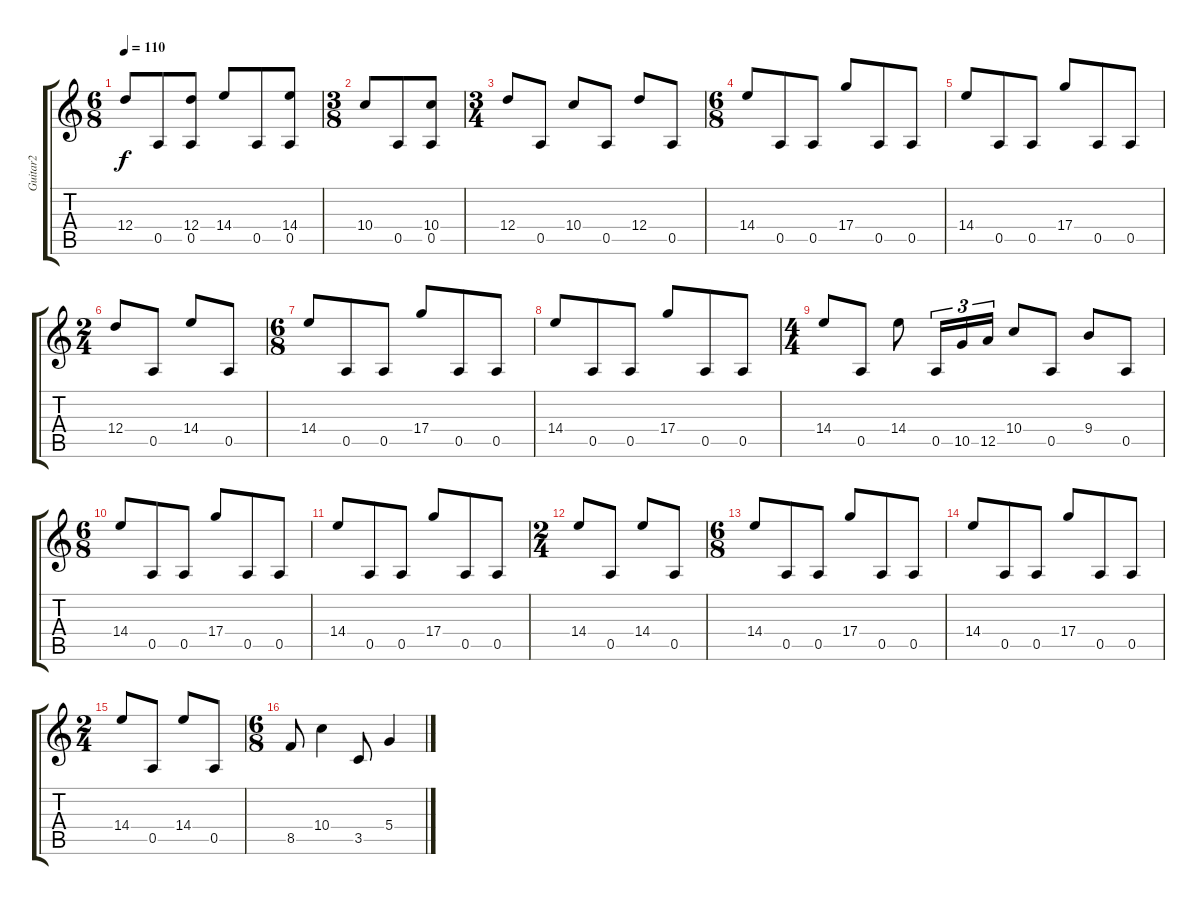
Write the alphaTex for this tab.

\track ("Guitar2" "Guitar2") {instrument distortionguitar}
\staff {score tabs}
\tuning (E4 B3 G3 D3 A2 D2) {hide}
\ts (6 8)
\tempo 110
\clef g2
\ks c
12.4.8{dy f} 0.5.8 (12.4 0.5).8 14.4.8 0.5.8 (14.4 0.5).8 |
\ts (3 8)
10.4.8 0.5.8 (10.4 0.5).8 |
\ts (3 4)
12.4.8 0.5.8 10.4.8 0.5.8 12.4.8 0.5.8 |
\ts (6 8)
14.4.8 0.5.8 0.5.8 17.4.8 0.5.8 0.5.8 |
14.4.8 0.5.8 0.5.8 17.4.8 0.5.8 0.5.8 |
\ts (2 4)
12.4.8 0.5.8 14.4.8 0.5.8 |
\ts (6 8)
14.4.8 0.5.8 0.5.8 17.4.8 0.5.8 0.5.8 |
14.4.8 0.5.8 0.5.8 17.4.8 0.5.8 0.5.8 |
\ts (4 4)
14.4.8 0.5.8 14.4.8 0.5.16{tu (3 2)} 10.5.16{tu (3 2)} 12.5.16{tu (3 2)} 10.4.8 0.5.8 9.4.8 0.5.8 |
\ts (6 8)
14.4.8 0.5.8 0.5.8 17.4.8 0.5.8 0.5.8 |
14.4.8 0.5.8 0.5.8 17.4.8 0.5.8 0.5.8 |
\ts (2 4)
14.4.8 0.5.8 14.4.8 0.5.8 |
\ts (6 8)
14.4.8 0.5.8 0.5.8 17.4.8 0.5.8 0.5.8 |
14.4.8 0.5.8 0.5.8 17.4.8 0.5.8 0.5.8 |
\ts (2 4)
14.4.8 0.5.8 14.4.8 0.5.8 |
\ts (6 8)
8.5.8 10.4.4 3.5.8 5.4.4
